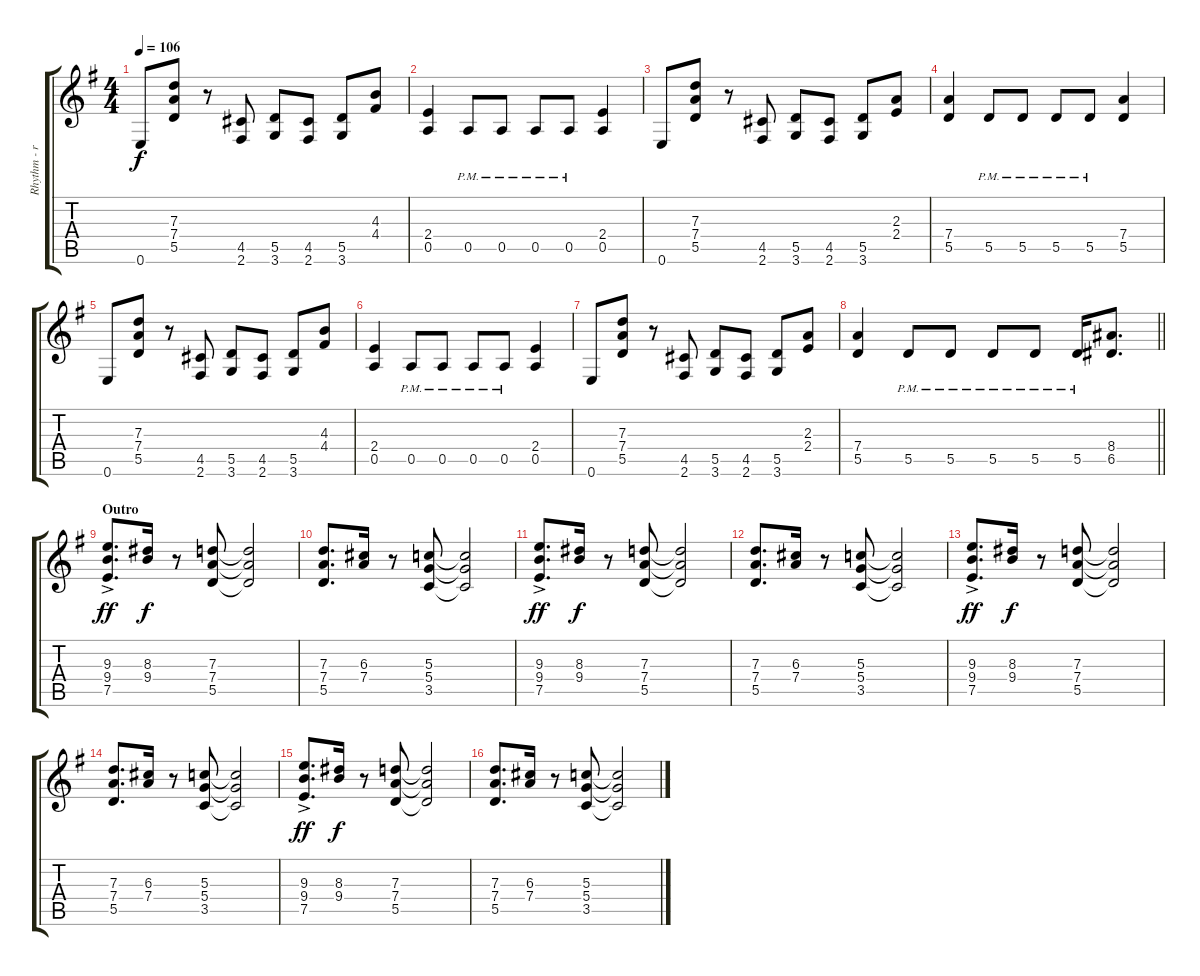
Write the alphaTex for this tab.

\track ("Rhythm - right" "Rhythm - r") {instrument distortionguitar}
\staff {score tabs}
\tuning (E4 B3 G3 D3 A2 E2) {hide}
\ts (4 4)
\tempo 106
\clef g2
\ks g
0.6.8{dy f} (7.3 7.4 5.5).8 r.8 (4.5 2.6).8 (5.5 3.6).8 (4.5 2.6).8 (5.5 3.6).8 (4.3 4.4).8 |
(2.4 0.5).4 0.5{pm}.8 0.5{pm}.8 0.5{pm}.8 0.5{pm}.8 (2.4 0.5).4 |
0.6.8 (7.3 7.4 5.5).8 r.8 (4.5 2.6).8 (5.5 3.6).8 (4.5 2.6).8 (5.5 3.6).8 (2.3 2.4).8 |
(7.4 5.5).4 5.5{pm}.8 5.5{pm}.8 5.5{pm}.8 5.5{pm}.8 (7.4 5.5).4 |
0.6.8 (7.3 7.4 5.5).8 r.8 (4.5 2.6).8 (5.5 3.6).8 (4.5 2.6).8 (5.5 3.6).8 (4.3 4.4).8 |
(2.4 0.5).4 0.5{pm}.8 0.5{pm}.8 0.5{pm}.8 0.5{pm}.8 (2.4 0.5).4 |
0.6.8 (7.3 7.4 5.5).8 r.8 (4.5 2.6).8 (5.5 3.6).8 (4.5 2.6).8 (5.5 3.6).8 (2.3 2.4).8 |
\barLineRight lightlight
(7.4 5.5).4 5.5{pm}.8 5.5{pm}.8 5.5{pm}.8 5.5{pm}.8 5.5{pm}.16 (8.4 6.5).8{d} |
\section ("" "Outro")
(9.3{ac} 9.4{ac} 7.5{ac}).8{d dy ff} (8.3 9.4).16{dy f} r.8 (7.3 7.4 5.5).8 (7.3{t} 7.4{t} 5.5{t}).2 |
(7.3 7.4 5.5).8{d} (6.3 7.4).16 r.8 (5.3 5.4 3.5).8 (5.3{t} 5.4{t} 3.5{t}).2 |
(9.3{ac} 9.4{ac} 7.5{ac}).8{d dy ff} (8.3 9.4).16{dy f} r.8 (7.3 7.4 5.5).8 (7.3{t} 7.4{t} 5.5{t}).2 |
(7.3 7.4 5.5).8{d} (6.3 7.4).16 r.8 (5.3 5.4 3.5).8 (5.3{t} 5.4{t} 3.5{t}).2 |
(9.3{ac} 9.4{ac} 7.5{ac}).8{d dy ff} (8.3 9.4).16{dy f} r.8 (7.3 7.4 5.5).8 (7.3{t} 7.4{t} 5.5{t}).2 |
(7.3 7.4 5.5).8{d} (6.3 7.4).16 r.8 (5.3 5.4 3.5).8 (5.3{t} 5.4{t} 3.5{t}).2 |
(9.3{ac} 9.4{ac} 7.5{ac}).8{d dy ff} (8.3 9.4).16{dy f} r.8 (7.3 7.4 5.5).8 (7.3{t} 7.4{t} 5.5{t}).2 |
(7.3 7.4 5.5).8{d} (6.3 7.4).16 r.8 (5.3 5.4 3.5).8 (5.3{t} 5.4{t} 3.5{t}).2
